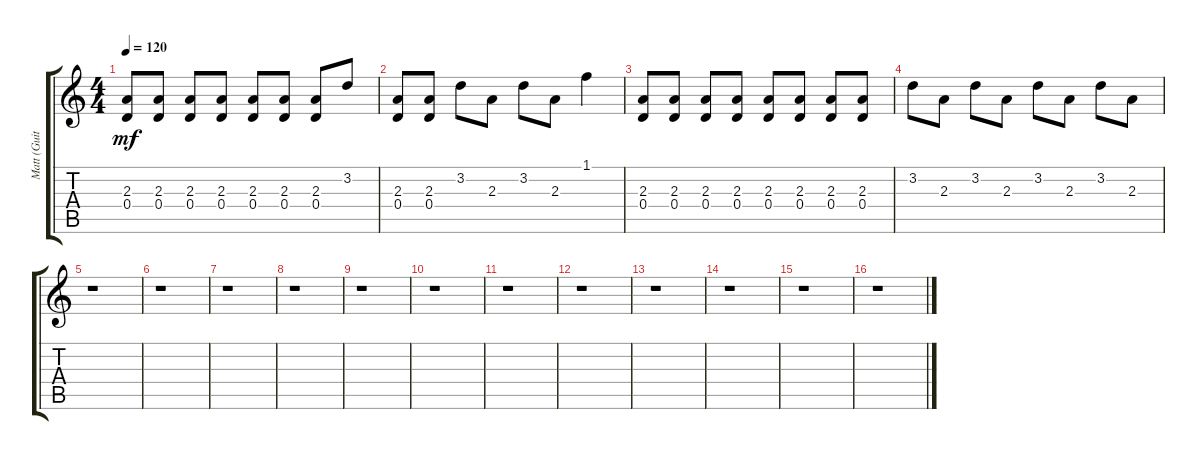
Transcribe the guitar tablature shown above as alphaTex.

\track ("Matt (Guitar2) Overdubs" "Matt (Guit") {instrument overdrivenguitar}
\staff {score tabs}
\tuning (E4 B3 G3 D3 A2 E2) {hide}
\ts (4 4)
\tempo 120
\clef g2
\ks c
(2.3 0.4).8{dy mf} (2.3 0.4).8 (2.3 0.4).8 (2.3 0.4).8 (2.3 0.4).8 (2.3 0.4).8 (2.3 0.4).8 3.2.8 |
(2.3 0.4).8 (2.3 0.4).8 3.2.8 2.3.8 3.2.8 2.3.8 1.1.4 |
(2.3 0.4).8 (2.3 0.4).8 (2.3 0.4).8 (2.3 0.4).8 (2.3 0.4).8 (2.3 0.4).8 (2.3 0.4).8 (2.3 0.4).8 |
3.2.8 2.3.8 3.2.8{volume 4} 2.3.8 3.2.8 2.3.8 3.2.8 2.3.8 |
r.1 |
r.1 |
r.1 |
r.1 |
r.1 |
r.1 |
r.1 |
r.1 |
r.1 |
r.1 |
r.1 |
r.1
